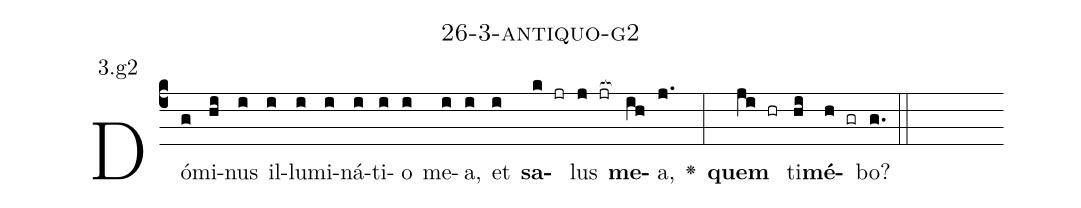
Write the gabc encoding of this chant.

name: 26-3-antiquo-g2;
annotation: 3.g2;
%%
(c4)Dó(g)mi(hi)nus(i) il(i)lu(i)mi(i)ná(i)ti(i)o(i) me(i)a,(i) et(i) <b>sa</b>(k jr)lus(j jr[ocb:1{]) <b>me</b>(ih[ocb:0}])a,(j.) <v>\greheightstar</v>(:) <b>quem</b>(ji hr) ti(hi)<b>mé</b>(h gr)bo?(g.) (::)


%E(i) u(i) o(ji) u(hi) a(h) e.(g.) (::)
